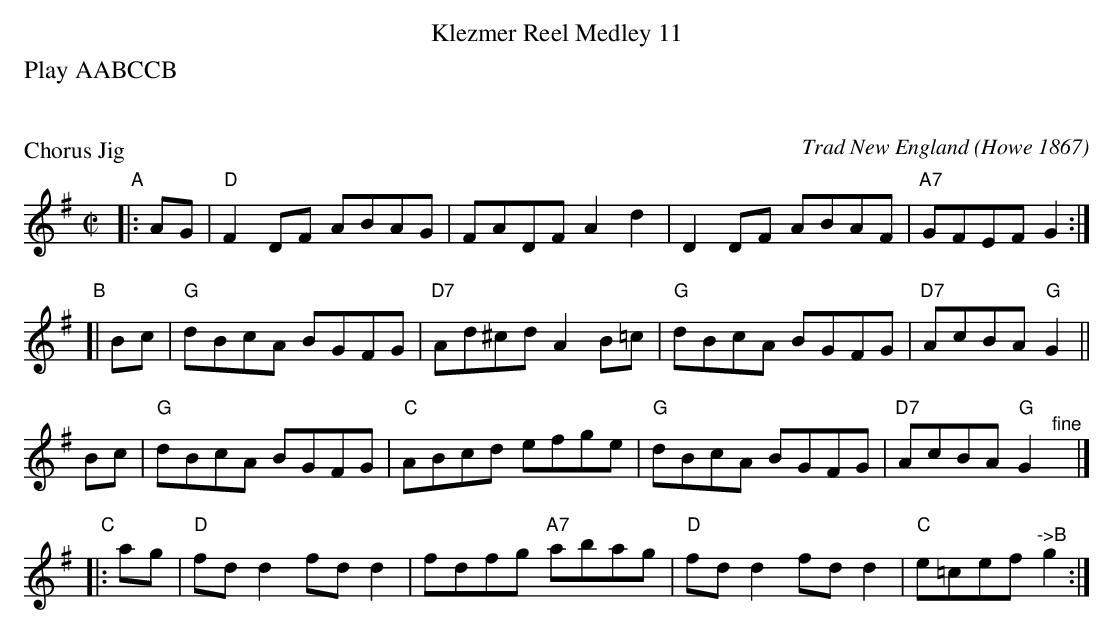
X:1
P: Chorus Jig
O: Trad New England (Howe 1867)
M: C|
L: 1/8
K: DMix
"A"|: AG | "D"F2DF ABAG |     FADF     A2d2 |    D2DF ABAF | "A7"GFEF    G2  :|
"B"[| Bc | "G"dBcA BGFG | "D7"Ad^cd    A2B=c| "G"dBcA BGFG | "D7"AcBA "G"G2 ||
   y2 Bc | "G"dBcA BGFG |  "C"ABcd     efge | "G"dBcA BGFG | "D7"AcBA "G"G2"^fine"y|]
"C"|: ag | "D"fdd2 fdd2 |     fdfg "A7"abag | "D"fdd2 fdd2 | "C"e=cef "^->B"g2  :|
